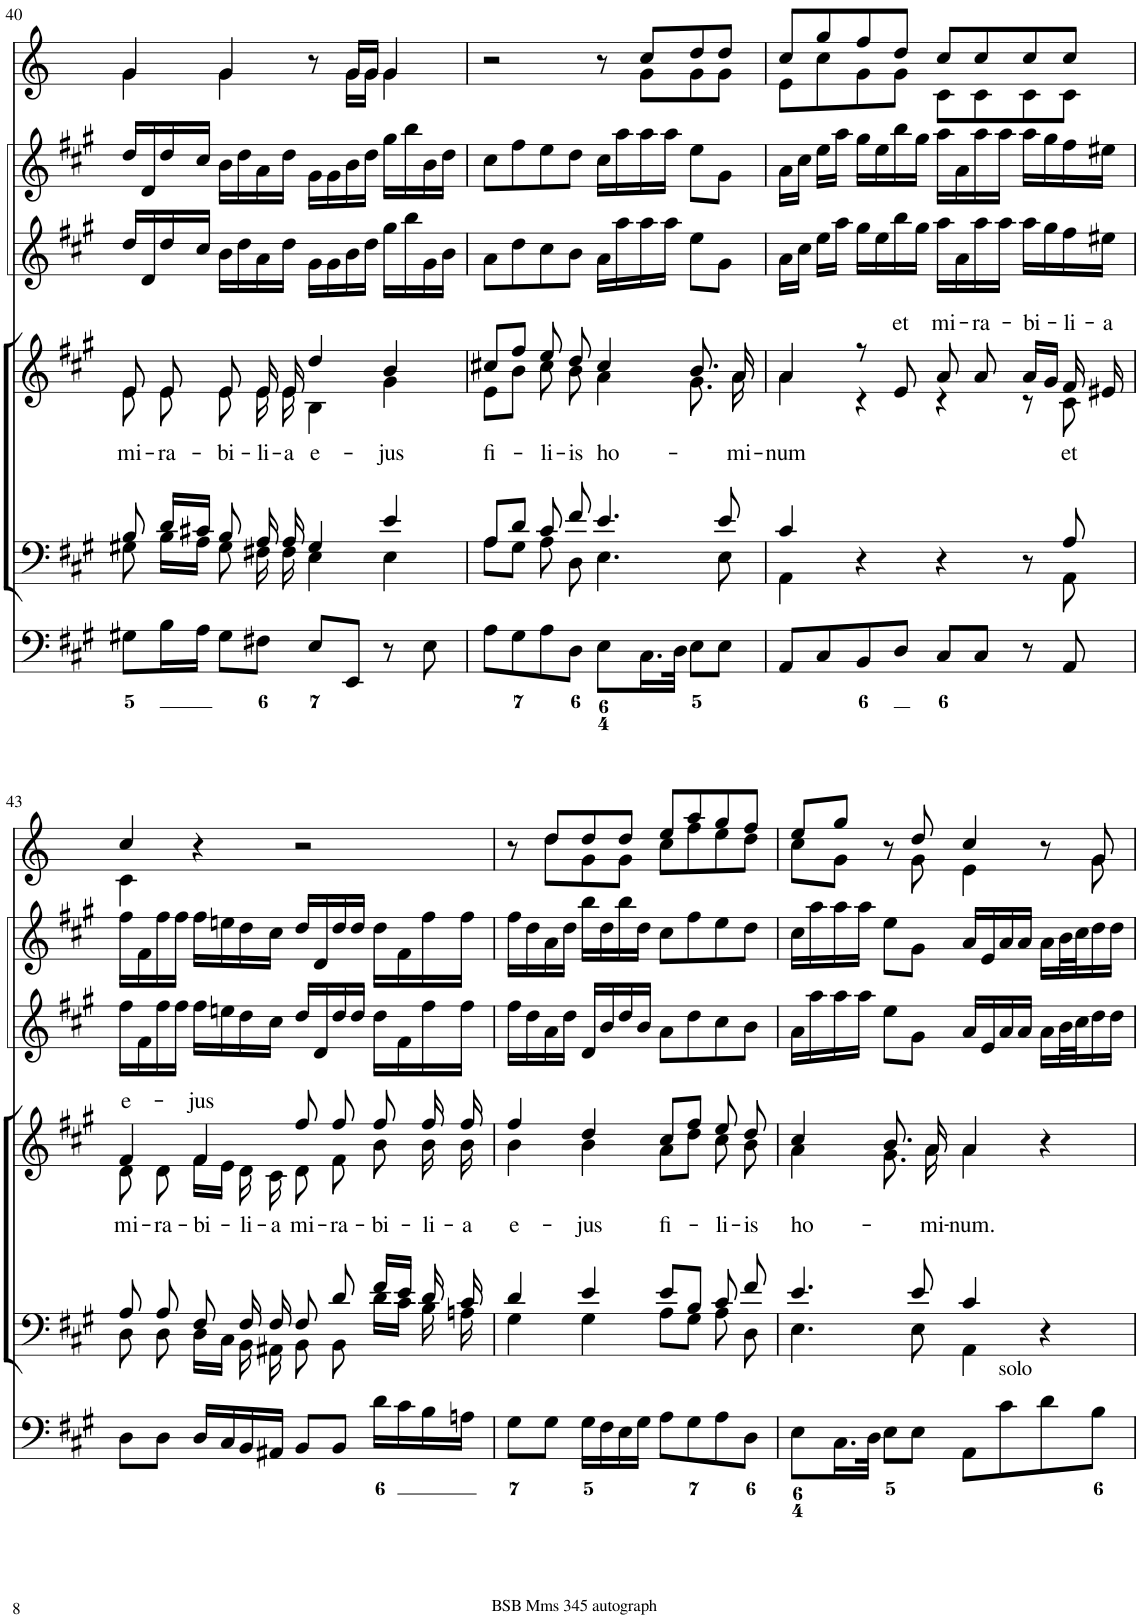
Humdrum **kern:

**kern	**kern	**kern	**text	**kern	**kern	**kern
*part6	*part5	*part4	*part4	*part3	*part2	*part1
*staff6	*staff5	*staff4	*staff4	*staff3	*staff2	*staff1
*I"Organ	*I"Voice	*I"Voice	*	*I"Violin	*I"Violini	*I"Corni in A
*	*	*	*	*I'Vln	*I'Vln	*
!!LO:PB:g=z
*clefF4	*clefF4	*clefG2	*	*clefG2	*clefG2	*clefG2
*	*	*	*	*	*	*Trd2c3
*k[f#c#g#]	*k[f#c#g#]	*k[f#c#g#]	*	*k[f#c#g#]	*k[f#c#g#]	*k[]
*M4/4	*M4/4	*M4/4	*	*M4/4	*M4/4	*M4/4
*met(c)	*met(c)	*met(c)	*	*met(c)	*met(c)	*met(c)
=40	=40	=40	=40	=40	=40	=40
*	*^	*	*	*	*	*
!	!	!	!	!LO:LY:b	!	!	!
*	*	*	*^	*	*	*	*^
8G#X\L	8B/	8G#X\	8e/	8e\	mi-	16dd/LL	16dd/LL	4g/	4g\
.	.	.	.	.	.	16d/	16d/	.	.
!	!	!	!	!	!LO:LY:b	!	!	!	!
16B\L	16d/LL	16B\LL	8e/	8e\	-ra-	16dd/	16dd/	.	.
16A\JJ	16c#X/JJ	16A\JJ	.	.	.	16cc#/JJ	16cc#/JJ	.	.
!	!	!	!	!	!LO:LY:b	!	!	!	!
8G#\L	8B/	8G#\	8e/	8e\	-bi-	16b\LL	16b\LL	4g/	4g\
.	.	.	.	.	.	16dd\	16dd\	.	.
!	!	!	!	!	!LO:LY:b	!	!	!	!
8F#X\J	16A/	16F#X\	16e/	16e\	-li-	16a\	16a\	.	.
!	!	!	!	!	!LO:LY:b	!	!	!	!
.	16A/	16F#\	16e/	16e\	-a	16dd\JJ	16dd\JJ	.	.
!	!	!	!	!	!LO:LY:b	!	!	!	!
8E/L	4G#/	4E\	4dd/	4B\	e-	16g#\LL	16g#\LL	8r	8ryy
.	.	.	.	.	.	16g#\	16g#\	.	.
8EE/J	.	.	.	.	.	16b\	16b\	16g/LL	16g\LL
.	.	.	.	.	.	16dd\JJ	16dd\JJ	16g/JJ	16g\JJ
!	!	!	!	!	!LO:LY:b	!	!	!	!
8r	4e/	4E\	4b/	4g#\	-jus	16gg#\LL	16gg#\LL	4g/	4g\
.	.	.	.	.	.	16bb\	16bb\	.	.
8E\	.	.	.	.	.	16g#\	16b\	.	.
.	.	.	.	.	.	16b\JJ	16dd\JJ	.	.
=41	=41	=41	=41	=41	=41	=41	=41	=41	=41
!	!	!	!	!	!LO:LY:b	!	!	!	!
8A\L	8A/L	8A\L	8cc#X/L	8e\L	fi-	8a\L	8cc#\L	2r	8ryy
*	*	*	*	*	*	*	*	*v	*v
8G#\	8d/J	8G#\J	8ff#/J	8b\J	.	8dd\	8ff#\	.
!	!	!	!	!	!LO:LY:b	!	!	!
8A\	8c#/	8A\	8ee/	8cc#\	-li-	8cc#\	8ee\	.
!	!	!	!	!	!LO:LY:b	!	!	!
8D\J	8f#/	8D\	8dd/	8b\	-is	8b\J	8dd\J	.
!	!	!	!	!	!LO:LY:b	!	!	!
8E\L	4.e/	4.E\	4cc#/	4a\	ho-	16a\LL	16cc#\LL	8r
.	.	.	.	.	.	16aa\	16aa\	.
*	*	*	*	*	*	*	*	*^
16.C#\L	.	.	.	.	.	16aa\	16aa\	8cc/L	8g\L
.	.	.	.	.	.	16aa\JJ	16aa\JJ	.	.
32D\JJk	.	.	.	.	.	.	.	.	.
8E\L	.	.	8.b/	8.g#\	.	8ee\L	8ee\L	8dd/	8g\
8E\J	8e/	8E\	.	.	.	8g#\J	8g#\J	8dd/J	8g\J
!	!	!	!	!	!LO:LY:b	!	!	!	!
.	.	.	16a/	16a\	-mi-	.	.	.	.
=42	=42	=42	=42	=42	=42	=42	=42	=42	=42
!	!	!	!	!	!LO:LY:b	!	!	!	!
8AA/L	4c#/	4AA\	4a/	4a\	-num	16a\LL	16a\LL	8cc/L	8e\L
.	.	.	.	.	.	16cc#\JJ	16cc#\JJ	.	.
8C#/	.	.	.	.	.	16ee\LL	16ee\LL	8gg/	8cc\
.	.	.	.	.	.	16aa\JJ	16aa\JJ	.	.
8BB/	4r	8ryy	8r	4r	.	16gg#\LL	16gg#\LL	8ff/	8g\
.	.	.	.	.	.	16ee\	16ee\	.	.
*	*v	*v	*	*	*	*	*	*	*
!	!	!	!	!LO:LY:a	!	!	!	!
8D/J	.	8e/	.	et	16bb\	16bb\	8dd/J	8g\J
.	.	.	.	.	16gg#\JJ	16gg#\JJ	.	.
!	!	!	!	!LO:LY:a	!	!	!	!
8C#/L	4r	8a/	4r	mi-	16aa\LL	16aa\LL	8cc/L	8c\L
.	.	.	.	.	16a\	16a\	.	.
!	!	!	!	!LO:LY:a	!	!	!	!
8C#/J	.	8a/	.	-ra-	16aa\	16aa\	8cc/	8c\
.	.	.	.	.	16aa\JJ	16aa\JJ	.	.
!	!	!	!	!LO:LY:a	!	!	!	!
8r	8r	16a/LL	8r	-bi-	16aa\LL	16aa\LL	8cc/	8c\
.	.	16g#/JJ	.	.	16gg#\	16gg#\	.	.
*	*^	*	*	*	*	*	*	*
!	!	!	!	!	!LO:LY:a	!	!	!	!
!	!	!	!	!	!LO:LY:b	!	!	!	!
8AA/	8A/	8AA\	16f#/	8c#\	et	16ff#\	16ff#\	8cc/J	8c\J
!	!	!	!	!	!LO:LY:a	!	!	!	!
.	.	.	16e#X/	.	-a	16ee#X\JJ	16ee#X\JJ	.	.
!!LO:LB:g=z	!!
=43	=43	=43	=43	=43	=43	=43	=43	=43	=43
!	!	!	!	!	!LO:LY:a	!	!	!	!
!	!	!	!	!	!LO:LY:b	!	!	!	!
8D\L	8A/	8D\	4f#/	8d\	mi-	16ff#\LL	16ff#\LL	4cc/	4c\
.	.	.	.	.	.	16f#\	16f#\	.	.
!	!	!	!	!	!LO:LY:b	!	!	!	!
8D\J	8A/	8D\	.	8d\	-ra-	16ff#\	16ff#\	.	.
.	.	.	.	.	.	16ff#\JJ	16ff#\JJ	.	.
!	!	!	!	!	!LO:LY:a	!	!	!	!
!	!	!	!	!	!LO:LY:b	!	!	!	!
16D/LL	8F#/	16D\LL	4f#/	16f#\LL	-bi-	16ff#\LL	16ff#\LL	4r	2.ryy
16C#/	.	16C#\JJ	.	16e\JJ	.	16een\	16een\	.	.
!	!	!	!	!	!LO:LY:b	!	!	!	!
16BB/	16F#/	16BB\	.	16d\	-li-	16dd\	16dd\	.	.
!	!	!	!	!	!LO:LY:b	!	!	!	!
16AA#X/JJ	16F#/	16AA#X\	.	16c#\	-a	16cc#\JJ	16cc#\JJ	.	.
!	!	!	!	!	!LO:LY:b	!	!	!	!
8BB/L	8F#/	8BB\	8ff#/	8d\	mi-	16dd/LL	16dd/LL	2r	.
.	.	.	.	.	.	16d/	16d/	.	.
!	!	!	!	!	!LO:LY:b	!	!	!	!
8BB/J	8d/	8BB\	8ff#/	8f#\	-ra-	16dd/	16dd/	.	.
.	.	.	.	.	.	16dd/JJ	16dd/JJ	.	.
!	!	!	!	!	!LO:LY:b	!	!	!	!
16d\LL	16f#/LL	16d\LL	8ff#/	8b\	-bi-	16dd\LL	16dd\LL	.	.
16c#\	16e/JJ	16c#\JJ	.	.	.	16f#\	16f#\	.	.
!	!	!	!	!	!LO:LY:b	!	!	!	!
16B\	16d/	16B\	16ff#/	16b\	-li-	16ff#\	16ff#\	.	.
!	!	!	!	!	!LO:LY:b	!	!	!	!
16An\JJ	16c#/	16An\	16ff#/	16b\	-a	16ff#\JJ	16ff#\JJ	.	.
=44	=44	=44	=44	=44	=44	=44	=44	=44	=44
!	!	!	!	!	!LO:LY:b	!	!	!	!
8G#\L	4d/	4G#\	4ff#/	4b\	e-	16ff#\LL	16ff#\LL	8r	8ryy
.	.	.	.	.	.	16dd\	16dd\	.	.
8G#\J	.	.	.	.	.	16a\	16a\	8dd/L	8dd\L
.	.	.	.	.	.	16dd\JJ	16dd\JJ	.	.
!	!	!	!	!	!LO:LY:b	!	!	!	!
16G#\LL	4e/	4G#\	4dd/	4b\	-jus	16d/LL	16bb\LL	8dd/	8g\
16F#\	.	.	.	.	.	16b/	16dd\	.	.
16E\	.	.	.	.	.	16dd/	16bb\	8dd/J	8g\J
16G#\JJ	.	.	.	.	.	16b/JJ	16dd\JJ	.	.
!	!	!	!	!	!LO:LY:b	!	!	!	!
8A\L	8e/L	8A\L	8cc#/L	8a\L	fi-	8a\L	8cc#\L	8ee/L	8cc\L
8G#\	8B/J	8G#\J	8ff#/J	8dd\J	.	8dd\	8ff#\	8aa/	8ff\
!	!	!	!	!	!LO:LY:b	!	!	!	!
8A\	8c#/	8A\	8ee/	8cc#\	-li-	8cc#\	8ee\	8gg/	8ee\
!	!	!	!	!	!LO:LY:b	!	!	!	!
8D\J	8f#/	8D\	8dd/	8b\	-is	8b\J	8dd\J	8ff/J	8dd\J
=45	=45	=45	=45	=45	=45	=45	=45	=45	=45
!	!	!	!	!	!LO:LY:b	!	!	!	!
8E\L	4.e/	4.E\	4cc#/	4a\	ho-	16a\LL	16cc#\LL	8ee/L	8cc\L
.	.	.	.	.	.	16aa\	16aa\	.	.
16.C#\L	.	.	.	.	.	16aa\	16aa\	8gg/J	8g\J
.	.	.	.	.	.	16aa\JJ	16aa\JJ	.	.
32D\JJk	.	.	.	.	.	.	.	.	.
8E\L	.	.	8.b/	8.g#\	.	8ee\L	8ee\L	8r	8ryy
8E\J	8e/	8E\	.	.	.	8g#\J	8g#\J	8dd/	8g\
!	!	!	!	!	!LO:LY:b	!	!	!	!
.	.	.	16a/	16a\	-mi-	.	.	.	.
!	!	!	!	!	!LO:LY:b	!	!	!	!
8AA\L	4c#/	4AA\	4a/	4a\	-num.	16a/LL	16a/LL	4cc/	4e\
.	.	.	.	.	.	16e/	16e/	.	.
!LO:TX:a:t=solo	!	!	!	!	!	!	!	!	!
8c#\	.	.	.	.	.	16a/	16a/	.	.
.	.	.	.	.	.	16a/JJ	16a/JJ	.	.
8d\	4r	4ryy	4r	4ryy	.	16a\LL	16a\LL	8r	8ryy
.	.	.	.	.	.	32b\L	32b\L	.	.
.	.	.	.	.	.	32cc#\J	32cc#\J	.	.
8B\J	.	.	.	.	.	16dd\	16dd\	8g/	8g\
.	.	.	.	.	.	16dd\JJ	16dd\JJ	.	.
*	*v	*v	*	*	*	*	*	*v	*v
*	*	*v	*v	*	*	*	*
=	=	=	=	=	=	=
*-	*-	*-	*-	*-	*-	*-
